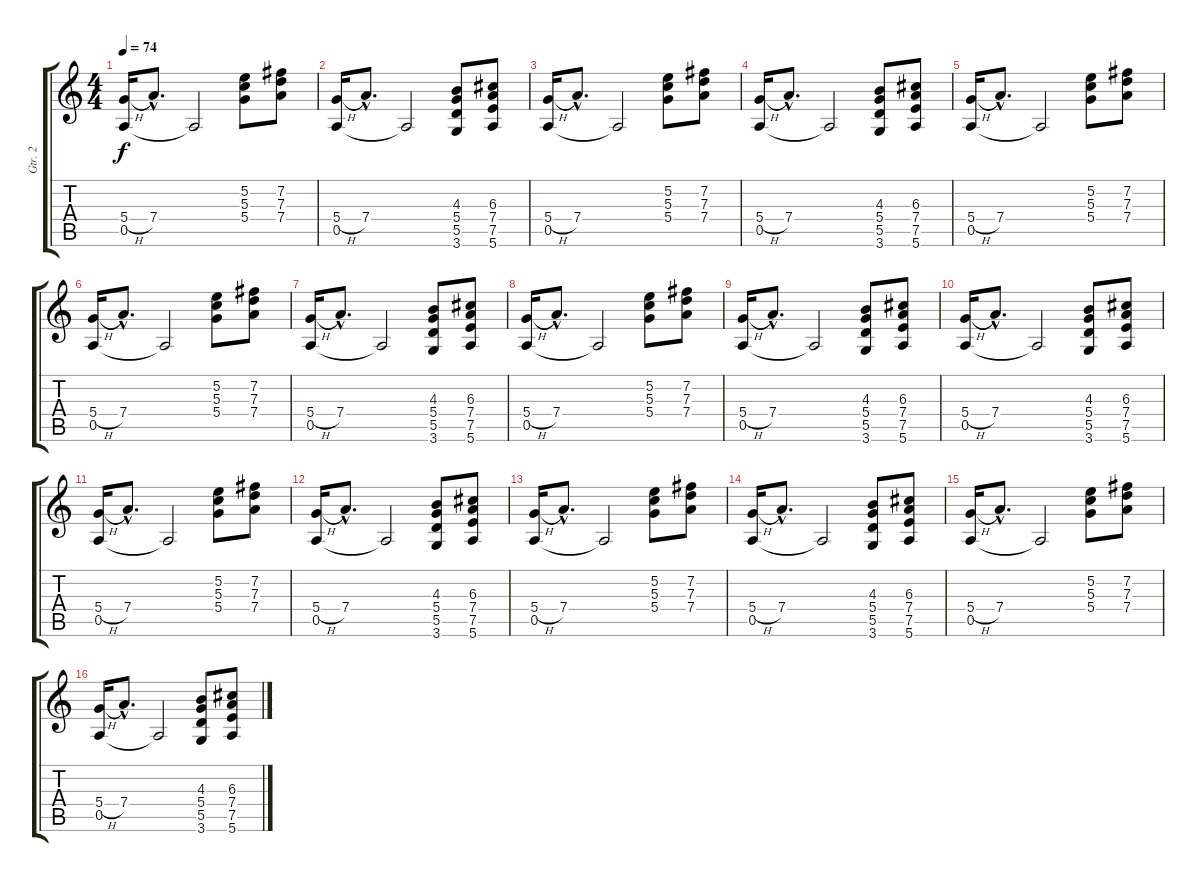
\track ("Gtr. 2" "Gtr. 2") {instrument overdrivenguitar}
\staff {score tabs}
\tuning (E4 B3 G3 D3 A2 E2) {hide}
\ts (4 4)
\tempo 74
\clef g2
\ks aminor
(5.4{h} 0.5).16{dy f} 7.4{hac}.8{d} 0.5{t}.2 (5.2 5.3 5.4).8 (7.2 7.3 7.4).8 |
(5.4{h} 0.5).16 7.4{hac}.8{d} 0.5{t}.2 (4.3 5.4 5.5 3.6).8 (6.3 7.4 7.5 5.6).8 |
(5.4{h} 0.5).16 7.4{hac}.8{d} 0.5{t}.2 (5.2 5.3 5.4).8 (7.2 7.3 7.4).8 |
(5.4{h} 0.5).16 7.4{hac}.8{d} 0.5{t}.2 (4.3 5.4 5.5 3.6).8 (6.3 7.4 7.5 5.6).8 |
(5.4{h} 0.5).16 7.4{hac}.8{d} 0.5{t}.2 (5.2 5.3 5.4).8 (7.2 7.3 7.4).8 |
(5.4{h} 0.5).16 7.4{hac}.8{d} 0.5{t}.2 (5.2 5.3 5.4).8 (7.2 7.3 7.4).8 |
(5.4{h} 0.5).16 7.4{hac}.8{d} 0.5{t}.2 (4.3 5.4 5.5 3.6).8 (6.3 7.4 7.5 5.6).8 |
(5.4{h} 0.5).16 7.4{hac}.8{d} 0.5{t}.2 (5.2 5.3 5.4).8 (7.2 7.3 7.4).8 |
(5.4{h} 0.5).16 7.4{hac}.8{d} 0.5{t}.2 (4.3 5.4 5.5 3.6).8 (6.3 7.4 7.5 5.6).8 |
(5.4{h} 0.5).16 7.4{hac}.8{d} 0.5{t}.2 (4.3 5.4 5.5 3.6).8 (6.3 7.4 7.5 5.6).8 |
(5.4{h} 0.5).16 7.4{hac}.8{d} 0.5{t}.2 (5.2 5.3 5.4).8 (7.2 7.3 7.4).8 |
(5.4{h} 0.5).16 7.4{hac}.8{d} 0.5{t}.2 (4.3 5.4 5.5 3.6).8 (6.3 7.4 7.5 5.6).8 |
(5.4{h} 0.5).16 7.4{hac}.8{d} 0.5{t}.2 (5.2 5.3 5.4).8 (7.2 7.3 7.4).8 |
(5.4{h} 0.5).16 7.4{hac}.8{d} 0.5{t}.2 (4.3 5.4 5.5 3.6).8 (6.3 7.4 7.5 5.6).8 |
(5.4{h} 0.5).16 7.4{hac}.8{d} 0.5{t}.2 (5.2 5.3 5.4).8 (7.2 7.3 7.4).8 |
(5.4{h} 0.5).16 7.4{hac}.8{d} 0.5{t}.2 (4.3 5.4 5.5 3.6).8 (6.3 7.4 7.5 5.6).8
